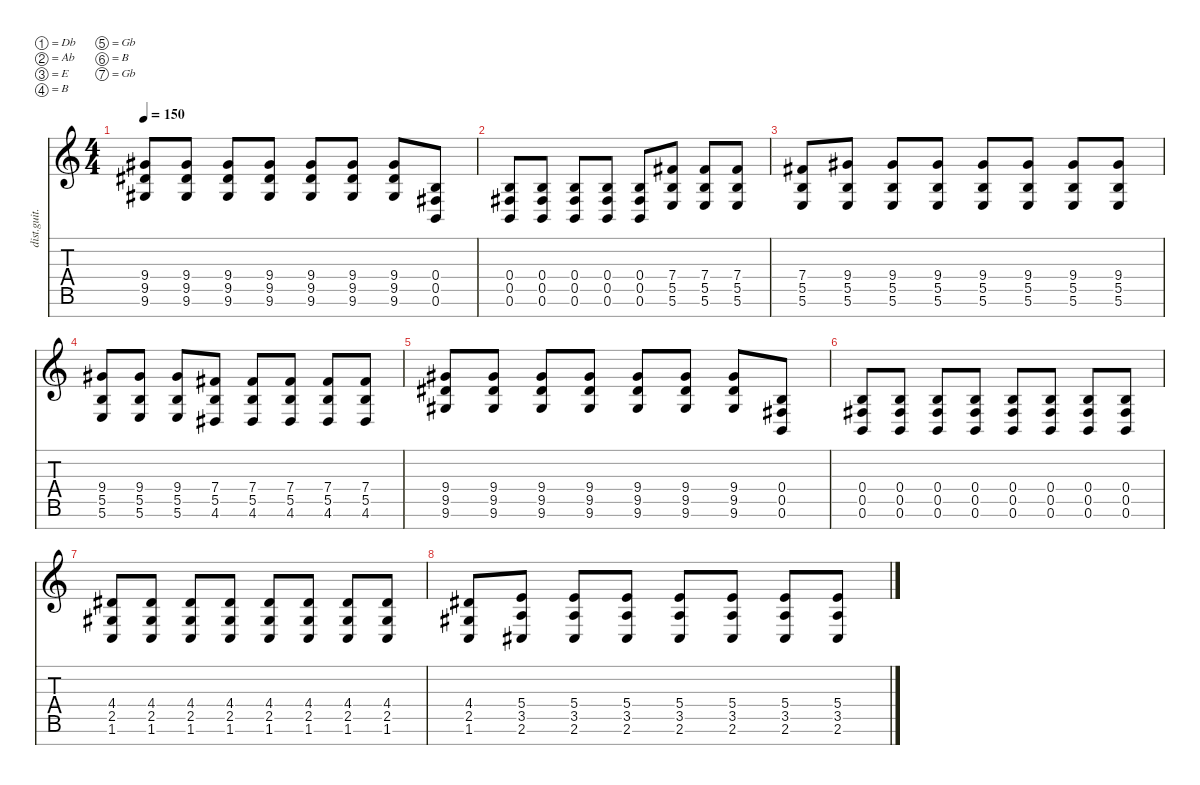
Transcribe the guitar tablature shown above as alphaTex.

\defaultSystemsLayout 4
\hideDynamics
\bracketExtendMode nobrackets
\otherSystemsTrackNameOrientation horizontal
\track ("Distortion Guitar" "dist.guit.") {instrument distortionguitar}
\staff {score tabs}
\tuning (Db4 Ab3 E3 B2 Gb2 B1 Gb1)
\ts (4 4)
\beaming (8 2 2 2 2)
\tempo 150
\clef g2
\ks c
(9.6{acc #} 9.5{acc #} 9.4{acc #}).8{dy mf beam Up} (9.6{acc #} 9.4{acc #} 9.5{acc #}).8{beam Up} (9.6{acc #} 9.5{acc #} 9.4{acc #}).8{beam Up} (9.6{acc #} 9.4{acc #} 9.5{acc #}).8{beam Up} (9.6{acc #} 9.5{acc #} 9.4{acc #}).8{beam Up} (9.6{acc #} 9.4{acc #} 9.5{acc #}).8{beam Up} (9.6{acc #} 9.5{acc #} 9.4{acc #}).8{beam Up} (0.6 0.4 0.5{acc #}).8{beam Up} |
(0.6 0.5{acc #} 0.4).8{beam Up} (0.6 0.4 0.5{acc #}).8{beam Up} (0.6 0.5{acc #} 0.4).8{beam Up} (0.6 0.4 0.5{acc #}).8{beam Up} (0.6 0.5{acc #} 0.4).8{beam Up} (5.6 5.5 7.4{acc #}).8{beam Up} (5.6 7.4{acc #} 5.5).8{beam Up} (5.6 7.4{acc #} 5.5).8{beam Up} |
(5.6 7.4{acc #} 5.5).8{beam Up} (5.6 5.5 9.4{acc #}).8{beam Up} (9.4{acc #} 5.5 5.6).8{beam Up} (9.4{acc #} 5.5 5.6).8{beam Up} (9.4{acc #} 5.5 5.6).8{beam Up} (5.6 5.5 9.4{acc #}).8{beam Up} (5.6 5.5 9.4{acc #}).8{beam Up} (5.6 5.5 9.4{acc #}).8{beam Up} |
(5.6 5.5 9.4{acc #}).8{beam Up} (5.6 5.5 9.4{acc #}).8{beam Up} (9.4{acc #} 5.5 5.6).8{beam Up} (4.6{acc #} 5.5 7.4{acc #}).8{beam Up} (7.4{acc #} 5.5 4.6{acc #}).8{beam Up} (7.4{acc #} 5.5 4.6{acc #}).8{beam Up} (7.4{acc #} 5.5 4.6{acc #}).8{beam Up} (7.4{acc #} 5.5 4.6{acc #}).8{beam Up} |
(9.6{acc #} 9.5{acc #} 9.4{acc #}).8{beam Up} (9.6{acc #} 9.4{acc #} 9.5{acc #}).8{beam Up} (9.6{acc #} 9.5{acc #} 9.4{acc #}).8{beam Up} (9.6{acc #} 9.4{acc #} 9.5{acc #}).8{beam Up} (9.6{acc #} 9.5{acc #} 9.4{acc #}).8{beam Up} (9.6{acc #} 9.4{acc #} 9.5{acc #}).8{beam Up} (9.6{acc #} 9.5{acc #} 9.4{acc #}).8{beam Up} (0.6 0.4 0.5{acc #}).8{beam Up} |
(0.6 0.5{acc #} 0.4).8{beam Up} (0.6 0.4 0.5{acc #}).8{beam Up} (0.6 0.5{acc #} 0.4).8{beam Up} (0.6 0.4 0.5{acc #}).8{beam Up} (0.6 0.5{acc #} 0.4).8{beam Up} (0.6 0.5{acc #} 0.4).8{beam Up} (0.6 0.4 0.5{acc #}).8{beam Up} (0.6 0.4 0.5{acc #}).8{beam Up} |
(1.6 2.5{acc #} 4.4{acc #}).8{beam Up} (1.6 2.5{acc #} 4.4{acc #}).8{beam Up} (1.6 2.5{acc #} 4.4{acc #}).8{beam Up} (1.6 2.5{acc #} 4.4{acc #}).8{beam Up} (1.6 2.5{acc #} 4.4{acc #}).8{beam Up} (1.6 2.5{acc #} 4.4{acc #}).8{beam Up} (1.6 2.5{acc #} 4.4{acc #}).8{beam Up} (1.6 2.5{acc #} 4.4{acc #}).8{beam Up} |
(1.6 2.5{acc #} 4.4{acc #}).8{beam Up} (2.6{acc #} 3.5 5.4).8{beam Up} (2.6{acc #} 3.5 5.4).8{beam Up} (2.6{acc #} 3.5 5.4).8{beam Up} (2.6{acc #} 3.5 5.4).8{beam Up} (2.6{acc #} 3.5 5.4).8{beam Up} (2.6{acc #} 3.5 5.4).8{beam Up} (2.6{acc #} 3.5 5.4).8{beam Up}
